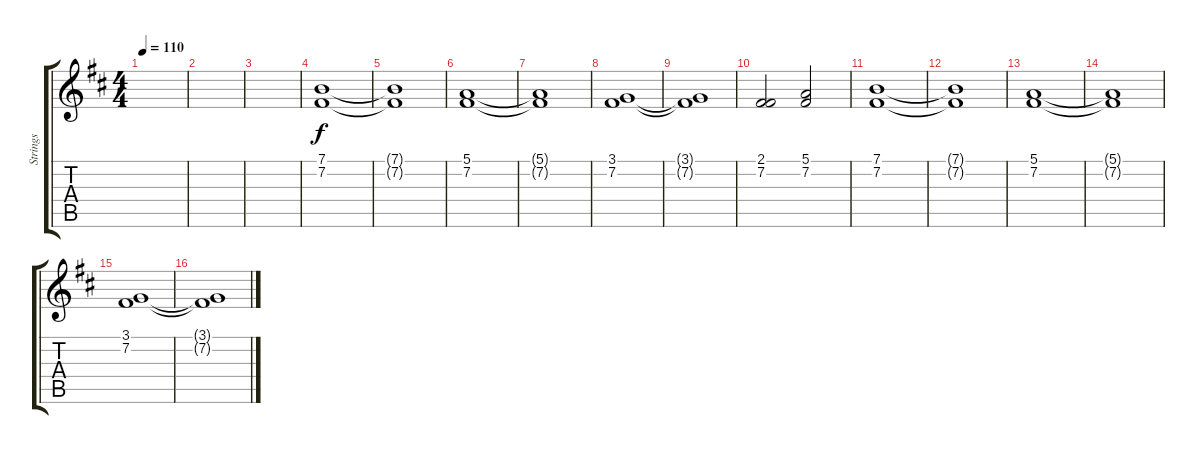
\track ("Strings" "Strings") {instrument stringensemble1}
\staff {score tabs}
\tuning (E4 B3 G3 D3 A2 E2) {hide}
\ts (4 4)
\tempo 110
\clef g2
\ks d
|
|
|
(7.1 7.2).1{volume 11} |
(7.1{t} 7.2{t}).1 |
(5.1 7.2).1 |
(5.1{t} 7.2{t}).1 |
(3.1 7.2).1 |
(3.1{t} 7.2{t}).1 |
(2.1 7.2).2 (5.1 7.2).2 |
(7.1 7.2).1 |
(7.1{t} 7.2{t}).1 |
(5.1 7.2).1 |
(5.1{t} 7.2{t}).1 |
(3.1 7.2).1 |
(3.1{t} 7.2{t}).1
